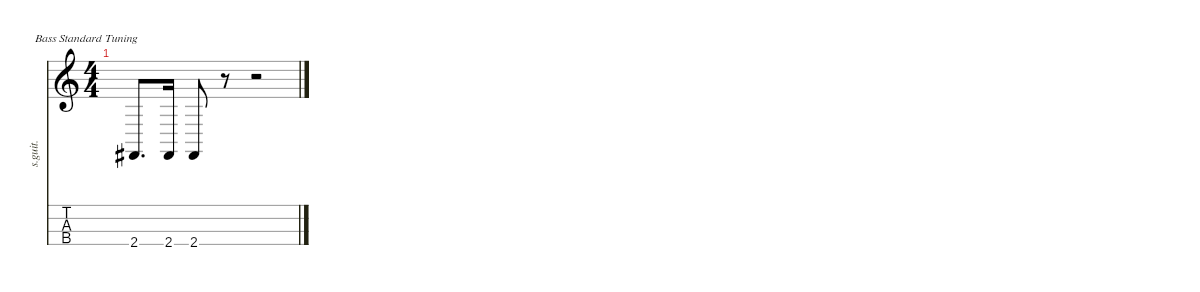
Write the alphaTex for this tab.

\defaultSystemsLayout 4
\hideDynamics
\bracketExtendMode nobrackets
\track ("Nick O'Malley" "s.guit.") {instrument electricbasspick}
\staff {score tabs}
\tuning (G2 D2 A1 E1)
\ts (4 4)
\tempo (97 hide)
\clef g2
\ks c
2.4{acc #}.8{d lyrics (0 "") lyrics (1 "") lyrics (2 "") lyrics (3 "") lyrics (4 "") dy f} 2.4{acc #}.16{lyrics (0 "") lyrics (1 "") lyrics (2 "") lyrics (3 "") lyrics (4 "")} 2.4{acc #}.8{lyrics (0 "") lyrics (1 "") lyrics (2 "") lyrics (3 "") lyrics (4 "")} r.8 r.2
